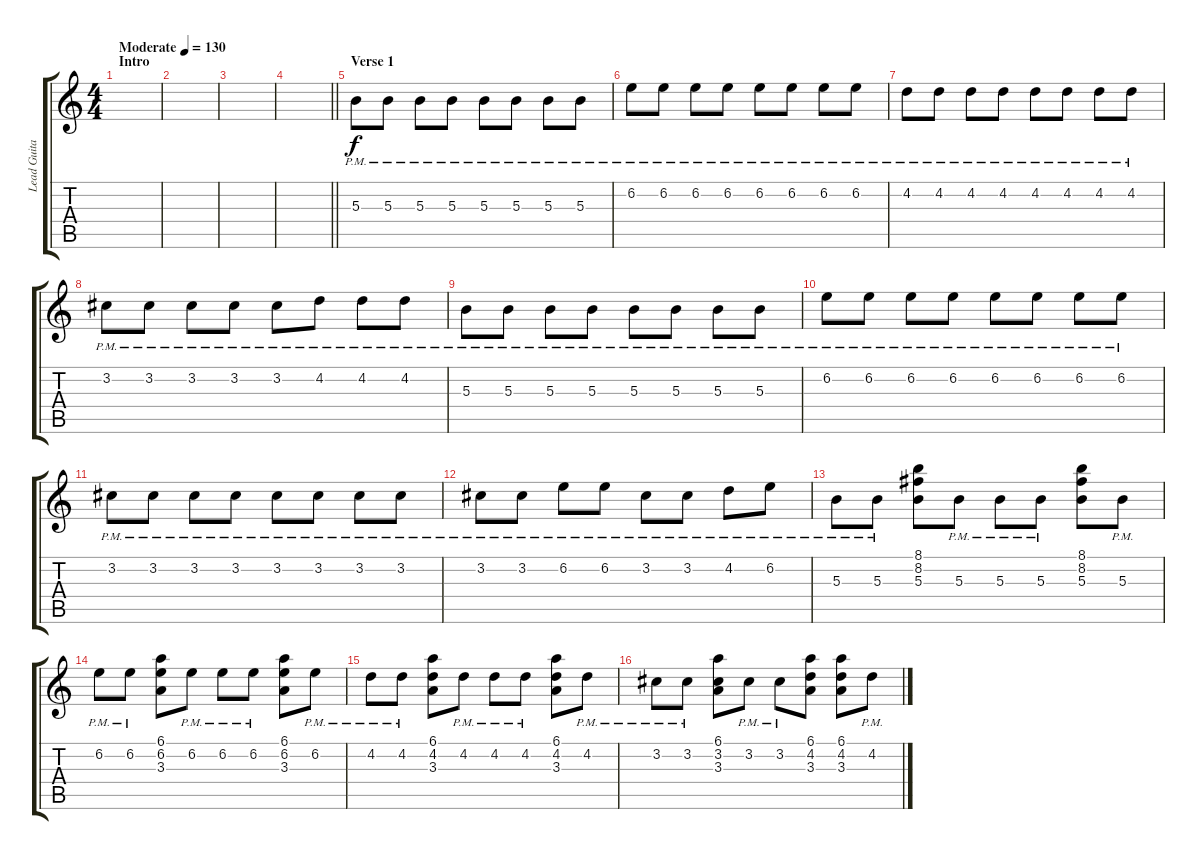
\track ("Lead Guitar" "Lead Guita") {instrument distortionguitar}
\staff {score tabs}
\tuning (Eb4 Bb3 Gb3 Db3 Ab2 Db2) {hide}
\ts (4 4)
\section ("" "Intro")
\tempo (130 "Moderate")
\clef g2
\ks c
|
|
|
\barLineRight lightlight
|
\section ("" "Verse 1")
5.3{pm}.8 5.3{pm}.8 5.3{pm}.8 5.3{pm}.8 5.3{pm}.8 5.3{pm}.8 5.3{pm}.8 5.3{pm}.8 |
6.2{pm}.8 6.2{pm}.8 6.2{pm}.8 6.2{pm}.8 6.2{pm}.8 6.2{pm}.8 6.2{pm}.8 6.2{pm}.8 |
4.2{pm}.8 4.2{pm}.8 4.2{pm}.8 4.2{pm}.8 4.2{pm}.8 4.2{pm}.8 4.2{pm}.8 4.2{pm}.8 |
3.2{pm}.8 3.2{pm}.8 3.2{pm}.8 3.2{pm}.8 3.2{pm}.8 4.2{pm}.8 4.2{pm}.8 4.2{pm}.8 |
5.3{pm}.8 5.3{pm}.8 5.3{pm}.8 5.3{pm}.8 5.3{pm}.8 5.3{pm}.8 5.3{pm}.8 5.3{pm}.8 |
6.2{pm}.8 6.2{pm}.8 6.2{pm}.8 6.2{pm}.8 6.2{pm}.8 6.2{pm}.8 6.2{pm}.8 6.2{pm}.8 |
3.2{pm}.8 3.2{pm}.8 3.2{pm}.8 3.2{pm}.8 3.2{pm}.8 3.2{pm}.8 3.2{pm}.8 3.2{pm}.8 |
3.2{pm}.8 3.2{pm}.8 6.2{pm}.8 6.2{pm}.8 3.2{pm}.8 3.2{pm}.8 4.2{pm}.8 6.2{pm}.8 |
5.3{pm}.8 5.3{pm}.8 (8.1 8.2 5.3).8 5.3{pm}.8 5.3{pm}.8 5.3{pm}.8 (8.1 8.2 5.3).8 5.3{pm}.8 |
6.2{pm}.8 6.2{pm}.8 (6.1 6.2 3.3).8 6.2{pm}.8 6.2{pm}.8 6.2{pm}.8 (6.1 6.2 3.3).8 6.2{pm}.8 |
4.2{pm}.8 4.2{pm}.8 (6.1 4.2 3.3).8 4.2{pm}.8 4.2{pm}.8 4.2{pm}.8 (6.1 4.2 3.3).8 4.2{pm}.8 |
3.2{pm}.8 3.2{pm}.8 (6.1 3.2 3.3).8 3.2{pm}.8 3.2{pm}.8 (6.1 4.2 3.3).8 (6.1 4.2 3.3).8 4.2{pm}.8
